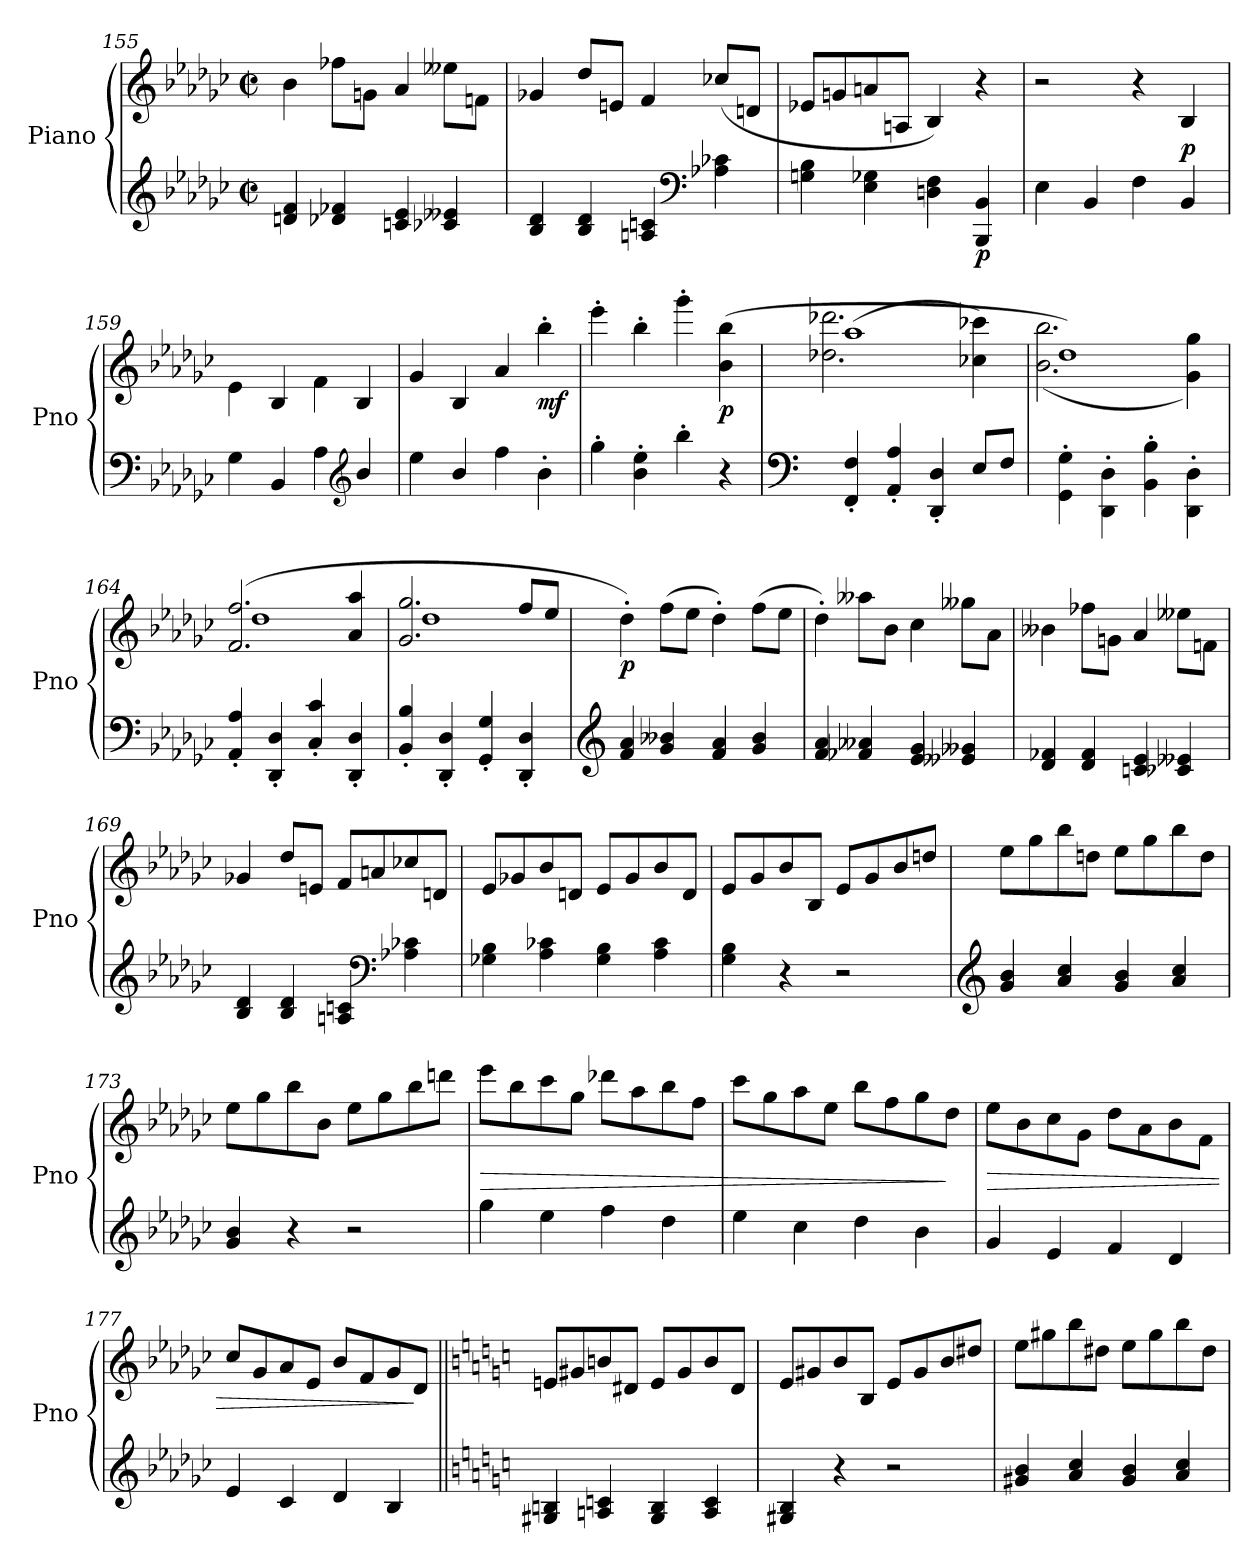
**kern	**kern	**dynam
*part1	*part1	*part1
*staff2	*staff1	*staff1/2
*I"Piano	*	*
*I'Pno	*	*
*clefG2	*clefG2	*
*k[b-e-a-d-g-c-]	*k[b-e-a-d-g-c-]	*
*M4/4	*M4/4	*
*met(c|)	*met(c|)	*
=155	=155	=155
4dn/ 4f/	4b-\	.
4d-X/ 4f-X/	8ff-X\L	.
.	8gn\J	.
4cn/ 4e-/	4a-/	.
4c-X/ 4e--X/	8ee--X\L	.
.	8fn\J	.
=156	=156	=156
4B-/ 4d-/	4g-X/	.
4B-/ 4d-/	8dd-/L	.
.	8en/J	.
4An/ 4cn/	4f/	.
*clefF4	*	*
4A-X\ 4c-X\	(>8cc-X/L	.
.	8dn/J	.
=157	=157	=157
4Gn\ 4B-\	8e-X/L	.
.	8gn/	.
4E-\ 4G-X\	8an/	.
.	8An/J	.
4Dn\ 4F\	4B-/)	.
!	!	!LO:DY:b=2
4BBB-/ 4BB-/	4r	p
!!LO:LB:g=z
=158	=158	=158
4E-\	2r	.
4BB-/	.	.
4F\	4r	.
!	!	!LO:DY:a=2
4BB-/	4B-/	p
=159	=159	=159
4G-\	4e-\	.
4BB-/	4B-/	.
4A-\	4f\	.
*clefG2	*	*
!	!	!LO:DY:b
4b-/	4B-/	other-dynamics
=160	=160	=160
4ee-\	4g-/	.
4b-/	4B-/	.
4ff\	4a-/	.
!	!	!LO:DY:b
4b-'\	4bb-'\	mf
=161	=161	=161
4gg-'\	4eee-'\	.
4b-\' 4ee-\'	4bb-'\	.
4bb-'\	4ggg-'\	.
!	!	!LO:DY:b
4r	(<4b-\ 4bb-\	p
=162	=162	=162
*clefF4	*	*
*	*^	*
!	!	!	!LO:DY:b=2
!	!	!	!LO:DY:n=1:b
4FF/' 4F/'	(<1aa-	2.dd-X\ 2.ddd-X\	p rf
4AA-/' 4A-/'	.	.	.
4DD-/' 4D-/'	.	.	.
8E-/L	.	4cc-X\ 4ccc-X\)	.
8F/J	.	.	.
=163	=163	=163	=163
4GG-\' 4G-\'	1dd-)	(>2.b-\ 2.bb-\	.
4DD-\' 4D-\'	.	.	.
4BB-\' 4B-\'	.	.	.
4DD-\' 4D-\'	.	4g-\ 4gg-\)	.
!!LO:LB:g=z	!!
=164	=164	=164	=164
4AA-/' 4A-/'	(>2.f/ 2.ff/	1dd-	.
4DD-/' 4D-/'	.	.	.
4C-/' 4c-/'	.	.	.
4DD-/' 4D-/'	4a-/ 4aa-/	.	.
=165	=165	=165	=165
4BB-/' 4B-/'	2.g-/ 2.gg-/	1dd-	.
4DD-/' 4D-/'	.	.	.
4GG-/' 4G-/'	.	.	.
4DD-/' 4D-/'	8ff/L	.	.
.	8ee-/J	.	.
*	*v	*v	*
=166	=166	=166
*clefG2	*	*
!	!	!LO:DY:b
4f/ 4a-/	4dd-'\)	p
4g-/ 4b--X/	(>8ff\L	.
.	8ee-\J	.
4f/ 4a-/	4dd-'\)	.
4g-/ 4b--/	(>8ff\L	.
.	8ee-\J	.
=167	=167	=167
4f/ 4a-/	4dd-'\)	.
4f-X/ 4a--X/	8aa--X\L	.
.	8b-\J	.
4e-/ 4g-/	4cc-\	.
4e--X/ 4g--X/	8gg--X\L	.
.	8a-\J	.
=168	=168	=168
4d-/ 4f-X/	4b--X\	.
4d-/ 4f-/	8ff-X\L	.
.	8gn\J	.
4cn/ 4e-/	4a-/	.
4c-X/ 4e--X/	8ee--X\L	.
.	8fn\J	.
!!LO:PB:g=z
=169	=169	=169
4B-/ 4d-/	4g-X/	.
4B-/ 4d-/	8dd-/L	.
.	8en/J	.
4An/ 4cn/	8f/L	.
.	8an/	.
*clefF4	*	*
4A-X\ 4c-X\	8cc-X/	.
.	8dn/J	.
=170	=170	=170
4G-X\ 4B-\	8e-/L	.
.	8g-X/	.
4A-\ 4c-X\	8b-/	.
.	8dn/J	.
4G-\ 4B-\	8e-/L	.
.	8g-/	.
4A-\ 4c-\	8b-/	.
.	8d/J	.
=171	=171	=171
4G-\ 4B-\	8e-/L	.
.	8g-/	.
4r	8b-/	.
.	8B-/J	.
2r	8e-/L	.
.	8g-/	.
.	8b-/	.
.	8ddn/J	.
=172	=172	=172
*clefG2	*	*
4g-/ 4b-/	8ee-\L	.
.	8gg-\	.
4a-/ 4cc-/	8bb-\	.
.	8ddn\J	.
4g-/ 4b-/	8ee-\L	.
.	8gg-\	.
4a-/ 4cc-/	8bb-\	.
.	8dd\J	.
!!LO:LB:g=z
=173	=173	=173
4g-/ 4b-/	8ee-\L	.
.	8gg-\	.
4r	8bb-\	.
.	8b-\J	.
2r	8ee-\L	.
.	8gg-\	.
.	8bb-\	.
.	8dddn\J	.
!!LO:LB:g=z
=174	=174	=174
!	!	!LO:HP:b
4gg-\	8eee-\L	>
.	8bb-\	.
4ee-\	8ccc-\	.
.	8gg-\J	.
4ff\	8ddd-X\L	.
.	8aa-\	.
4dd-\	8bb-\	.
.	8ff\J	.
=175	=175	=175
4ee-\	8ccc-\L	.
.	8gg-\	.
4cc-\	8aa-\	.
.	8ee-\J	.
4dd-\	8bb-\L	.
.	8ff\	.
4b-\	8gg-\	.
.	8dd-\J	]
=176	=176	=176
!	!	!LO:HP:b
4g-/	8ee-\L	>
.	8b-\	.
4e-/	8cc-\	.
.	8g-\J	.
4f/	8dd-\L	.
.	8a-\	.
4d-/	8b-\	.
.	8f\J	.
=177	=177	=177
4e-/	8cc-/L	.
.	8g-/	.
4c-/	8a-/	.
.	8e-/J	.
4d-/	8b-/L	.
.	8f/	.
4B-/	8g-/	.
.	8d-/J	]
!!LO:LB:g=z
=178||	=178||	=178||
*k[]	*k[]	*
!	!	!LO:DY:b
4G#X/ 4Bn/	8en/L	other-dynamics
.	8g#X/	.
4An/ 4cn/	8bn/	.
.	8d#X/J	.
4G#/ 4B/	8e/L	.
.	8g#/	.
4A/ 4c/	8b/	.
.	8d#/J	.
!!LO:LB:g=z
=179	=179	=179
4G#X/ 4B/	8e/L	.
.	8g#X/	.
4r	8b/	.
.	8B/J	.
2r	8e/L	.
.	8g#/	.
.	8b/	.
.	8dd#X/J	.
=180	=180	=180
4g#X/ 4b/	8ee\L	.
.	8gg#X\	.
4a/ 4cc/	8bb\	.
.	8dd#X\J	.
4g#/ 4b/	8ee\L	.
.	8gg#\	.
4a/ 4cc/	8bb\	.
.	8dd#\J	.
=	=	=
*-	*-	*-
